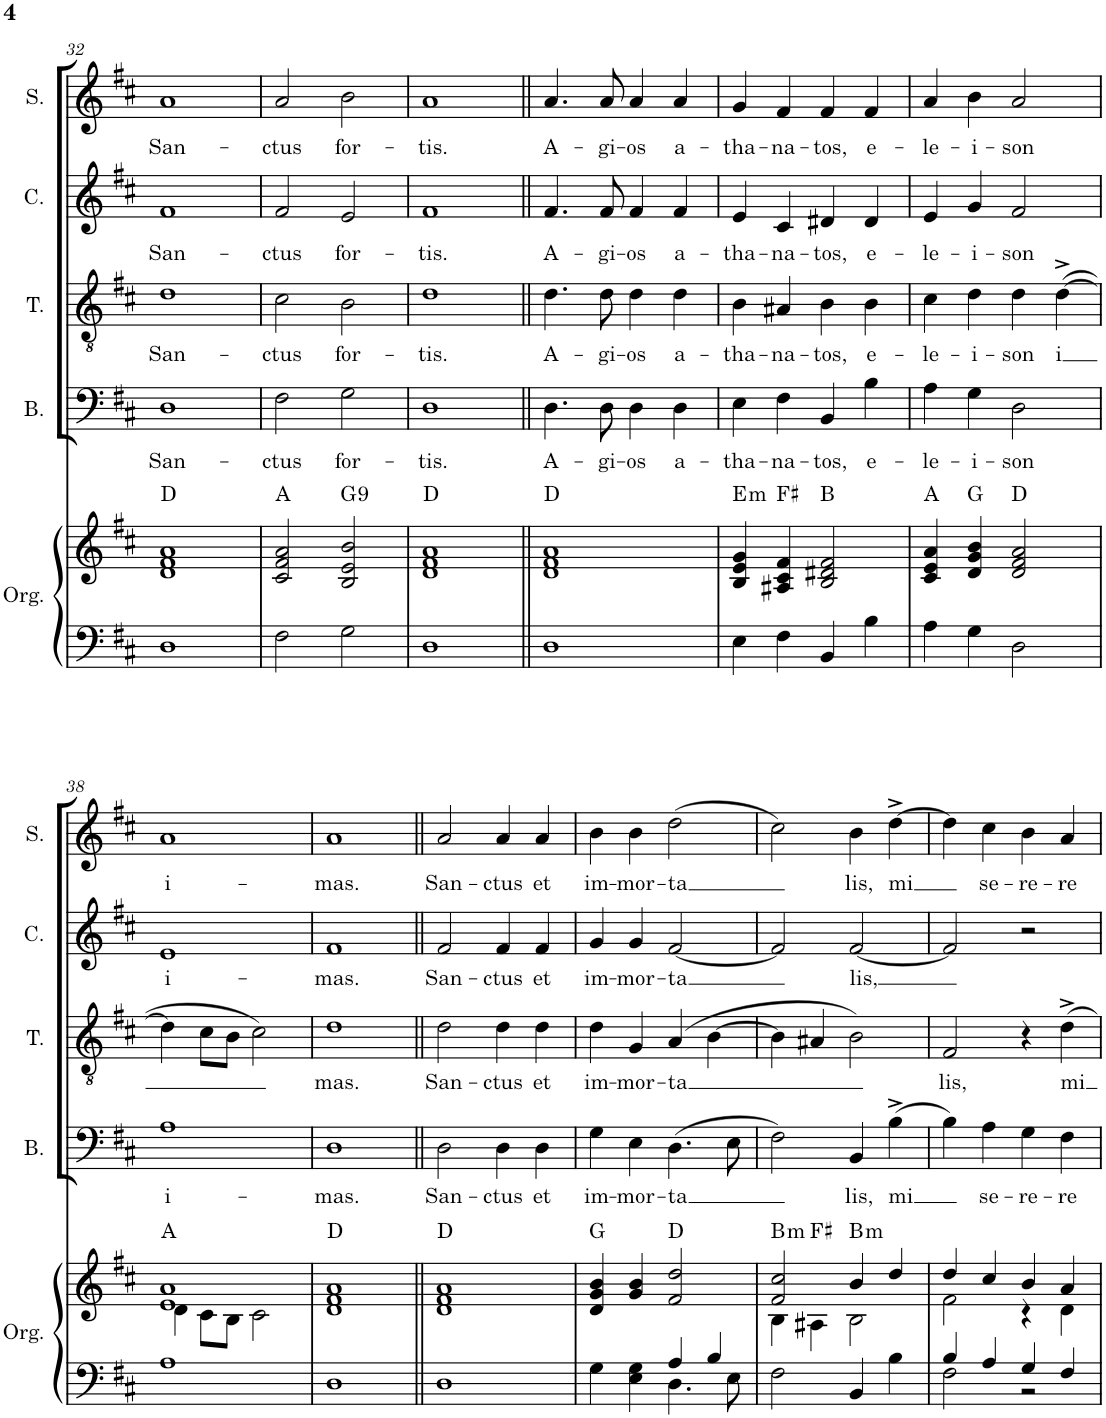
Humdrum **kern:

**kern	**kern	**harte	**kern	**text	**kern	**text	**kern	**text	**kern	**text
*part5	*part5	*part5	*part4	*part4	*part3	*part3	*part2	*part2	*part1	*part1
*staff6	*staff5	*	*staff4	*staff4	*staff3	*staff3	*staff2	*staff2	*staff1	*staff1
*I"Órgano	*	*	*I"Bajo	*	*I"Tenor	*	*I"Contralto	*	*I"Soprano	*
*	*	*	*I'B.	*	*I'T.	*	*I'C.	*	*I'S.	*
!!LO:PB:g=z
*clefF4	*clefG2	*	*clefF4	*	*clefGv2	*	*clefG2	*	*clefG2	*
*k[f#c#]	*k[f#c#]	*	*k[f#c#]	*	*k[f#c#]	*	*k[f#c#]	*	*k[f#c#]	*
*M2/2	*M2/2	*	*M2/2	*	*M2/2	*	*M2/2	*	*M2/2	*
*met(c|)	*met(c|)	*	*met(c|)	*	*met(c|)	*	*met(c|)	*	*met(c|)	*
=32	=32	=32	=32	=32	=32	=32	=32	=32	=32	=32
!	!	!	!	!LO:LY:b	!	!LO:LY:b	!	!LO:LY:b	!	!LO:LY:b
1D	1d 1f# 1a	D:maj	1D	San-	1d	San-	1f#	San-	1a	San-
=33	=33	=33	=33	=33	=33	=33	=33	=33	=33	=33
!	!	!	!	!LO:LY:b	!	!LO:LY:b	!	!LO:LY:b	!	!LO:LY:b
2F#\	2c#/ 2f#/ 2a/	A:maj	2F#\	-ctus	2c#\	-ctus	2f#/	-ctus	2a/	-ctus
!	!	!LO:H:kt=9	!	!LO:LY:b	!	!LO:LY:b	!	!LO:LY:b	!	!LO:LY:b
2G\	2B/ 2e/ 2b/	G:9	2G\	for-	2B\	for-	2e/	for-	2b\	for-
=34	=34	=34	=34	=34	=34	=34	=34	=34	=34	=34
!	!	!	!	!LO:LY:b	!	!LO:LY:b	!	!LO:LY:b	!	!LO:LY:b
1D	1d 1f# 1a	D:maj	1D	-tis.	1d	-tis.	1f#	-tis.	1a	-tis.
=35||	=35||	=35||	=35||	=35||	=35||	=35||	=35||	=35||	=35||	=35||
!	!	!	!	!LO:LY:b	!	!LO:LY:b	!	!LO:LY:b	!	!LO:LY:b
1D	1d 1f# 1a	D:maj	4.D\	A-	4.d\	A-	4.f#/	A-	4.a/	A-
!	!	!	!	!LO:LY:b	!	!LO:LY:b	!	!LO:LY:b	!	!LO:LY:b
.	.	.	8D\	-gi-	8d\	-gi-	8f#/	-gi-	8a/	-gi-
!	!	!	!	!LO:LY:b	!	!LO:LY:b	!	!LO:LY:b	!	!LO:LY:b
.	.	.	4D\	-os	4d\	-os	4f#/	-os	4a/	-os
!	!	!	!	!LO:LY:b	!	!LO:LY:b	!	!LO:LY:b	!	!LO:LY:b
.	.	.	4D\	a-	4d\	a-	4f#/	a-	4a/	a-
=36	=36	=36	=36	=36	=36	=36	=36	=36	=36	=36
!	!	!LO:H:kt=m	!	!LO:LY:b	!	!LO:LY:b	!	!LO:LY:b	!	!LO:LY:b
4E\	4B/ 4e/ 4g/	E:min	4E\	-tha-	4B\	-tha-	4e/	-tha-	4g/	-tha-
!	!	!	!	!LO:LY:b	!	!LO:LY:b	!	!LO:LY:b	!	!LO:LY:b
4F#\	4A#X/ 4c#/ 4f#/	F#:maj	4F#\	-na-	4A#X/	-na-	4c#/	-na-	4f#/	-na-
!	!	!	!	!LO:LY:b	!	!LO:LY:b	!	!LO:LY:b	!	!LO:LY:b
4BB/	2B/ 2d#X/ 2f#/	B:maj	4BB/	-tos,	4B\	-tos,	4d#X/	-tos,	4f#/	-tos,
!	!	!	!	!LO:LY:b	!	!LO:LY:b	!	!LO:LY:b	!	!LO:LY:b
4B\	.	.	4B\	e-	4B\	e-	4d#/	e-	4f#/	e-
=37	=37	=37	=37	=37	=37	=37	=37	=37	=37	=37
!	!	!	!	!LO:LY:b	!	!LO:LY:b	!	!LO:LY:b	!	!LO:LY:b
4A\	4c#/ 4e/ 4a/	A:maj	4A\	-le-	4c#\	-le-	4e/	-le-	4a/	-le-
!	!	!	!	!LO:LY:b	!	!LO:LY:b	!	!LO:LY:b	!	!LO:LY:b
4G\	4d/ 4g/ 4b/	G:maj	4G\	-i-	4d\	-i-	4g/	-i-	4b\	-i-
!	!	!	!	!LO:LY:b	!	!LO:LY:b	!	!LO:LY:b	!	!LO:LY:b
2D\	2d/ 2f#/ 2a/	D:maj	2D\	-son	4d\	-son	2f#/	-son	2a/	-son
!	!	!	!	!	!	!LO:LY:b	!	!	!	!
.	.	.	.	.	([4d^\	i	.	.	.	.
!!LO:LB:g=z
=38	=38	=38	=38	=38	=38	=38	=38	=38	=38	=38
*	*^	*	*	*	*	*	*	*	*	*
!	!	!	!	!	!LO:LY:b	!	!	!	!LO:LY:b	!	!LO:LY:b
1A	1e 1a	4d\	A:maj	1A	i-	4d\]	.	1e	i-	1a	i-
.	.	8c#\L	.	.	.	8c#\L	.	.	.	.	.
.	.	8B\J	.	.	.	8B\J	.	.	.	.	.
.	.	2c#\	.	.	.	2c#\)	.	.	.	.	.
=39	=39	=39	=39	=39	=39	=39	=39	=39	=39	=39	=39
!	!	!	!	!	!LO:LY:b	!	!LO:LY:b	!	!LO:LY:b	!	!LO:LY:b
*	*v	*v	*	*	*	*	*	*	*	*	*
1D	1d 1f# 1a	D:maj	1D	-mas.	1d	mas.	1f#	-mas.	1a	-mas.
=40||	=40||	=40||	=40||	=40||	=40||	=40||	=40||	=40||	=40||	=40||
!	!	!	!	!LO:LY:b	!	!LO:LY:b	!	!LO:LY:b	!	!LO:LY:b
1D	1d 1f# 1a	D:maj	2D\	San-	2d\	San-	2f#/	San-	2a/	San-
!	!	!	!	!LO:LY:b	!	!LO:LY:b	!	!LO:LY:b	!	!LO:LY:b
.	.	.	4D\	-ctus	4d\	-ctus	4f#/	-ctus	4a/	-ctus
!	!	!	!	!LO:LY:b	!	!LO:LY:b	!	!LO:LY:b	!	!LO:LY:b
.	.	.	4D\	et	4d\	et	4f#/	et	4a/	et
=41	=41	=41	=41	=41	=41	=41	=41	=41	=41	=41
*^	*	*	*	*	*	*	*	*	*	*
!	!	!	!	!	!LO:LY:b	!	!LO:LY:b	!	!LO:LY:b	!	!LO:LY:b
4G\	2ryy	4d/ 4g/ 4b/	G:maj	4G\	im-	4d\	im-	4g/	im-	4b\	im-
!	!	!	!	!	!LO:LY:b	!	!LO:LY:b	!	!LO:LY:b	!	!LO:LY:b
4E\ 4G\	.	4g/ 4b/	.	4E\	-mor-	4G/	-mor-	4g/	-mor-	4b\	-mor-
!	!	!	!	!	!LO:LY:b	!	!LO:LY:b	!	!LO:LY:b	!	!LO:LY:b
4A/	4.D\	2f#/ 2dd/	D:maj	(4.D\	-ta	(4A/	-ta	[2f#/	-ta	(2dd\	-ta
4B/	.	.	.	.	.	[4B\	.	.	.	.	.
.	8E\	.	.	8E\	.	.	.	.	.	.	.
=42	=42	=42	=42	=42	=42	=42	=42	=42	=42	=42	=42
*	*	*^	*	*	*	*	*	*	*	*	*
!	!	!	!	!LO:H:kt=m	!	!	!	!	!	!	!	!
*v	*v	*	*	*	*	*	*	*	*	*	*	*
2F#\	2f#/ 2cc#/	4B\	B:min	2F#\)	.	4B\]	.	2f#/]	.	2cc#\)	.
.	.	4A#X\	F#:maj	.	.	4A#X/	.	.	.	.	.
!	!	!	!LO:H:kt=m	!	!LO:LY:b	!	!	!	!LO:LY:b	!	!LO:LY:b
4BB/	4b/	2B\	B:min	4BB/	lis,	2B\)	.	[2f#/	lis,	4b\	lis,
!	!	!	!	!	!LO:LY:b	!	!	!	!	!	!LO:LY:b
4B\	4dd/	.	.	(4B^\	mi	.	.	.	.	[4dd^\	mi
=43	=43	=43	=43	=43	=43	=43	=43	=43	=43	=43	=43
*^	*	*	*	*	*	*	*	*	*	*	*
!	!	!	!	!	!	!	!	!LO:LY:b	!	!	!	!
4B/	2F#\	4dd/	2f#\	.	4B\)	.	2F#/	lis,	2f#/]	.	4dd\]	.
!	!	!	!	!	!	!LO:LY:b	!	!	!	!	!	!LO:LY:b
4A/	.	4cc#/	.	.	4A\	se-	.	.	.	.	4cc#\	se-
!	!	!	!	!	!	!LO:LY:b	!	!	!	!	!	!LO:LY:b
4G/	2r	4b/	4r	.	4G\	-re-	4r	.	2r	.	4b\	-re-
!	!	!	!	!	!	!LO:LY:b	!	!LO:LY:b	!	!	!	!LO:LY:b
4F#/	.	4a/	4d\	.	4F#\	-re	4d^\	mi	.	.	4a/	-re
*v	*v	*	*	*	*	*	*	*	*	*	*	*
*	*v	*v	*	*	*	*	*	*	*	*	*
=	=	=	=	=	=	=	=	=	=	=
*-	*-	*-	*-	*-	*-	*-	*-	*-	*-	*-
